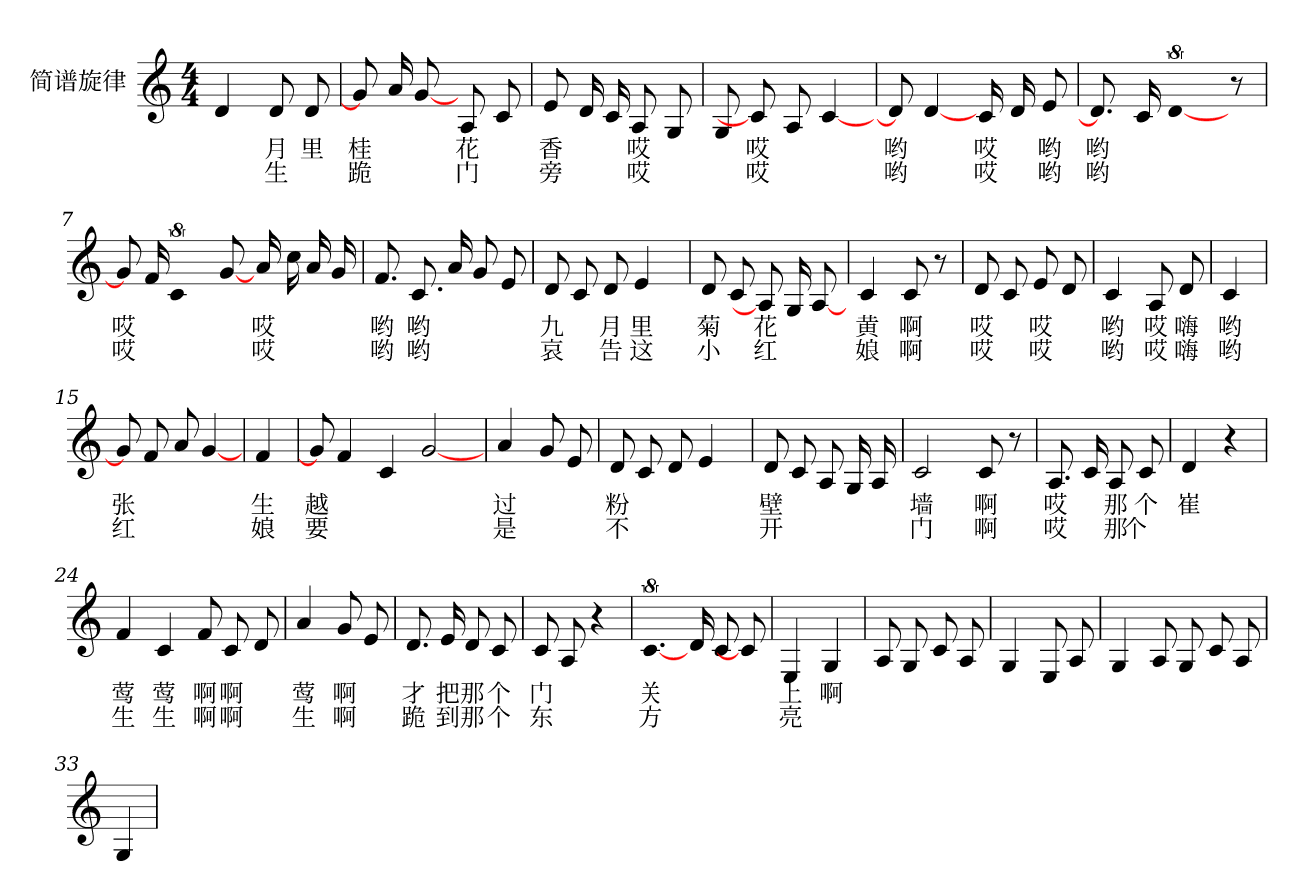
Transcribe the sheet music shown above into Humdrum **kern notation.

**kern	**text	**text
*part1	*part1	*part1
*staff1	*staff1	*staff1
*I"简谱旋律	*	*
*k[]	*	*
*M4/4	*	*
=1	=1	=1
4d	.	.
8d	月	生
8d	里	.
=2	=2	=2
8g]	桂	跪
16a	.	.
!LO:N:vis=8	!	!
[8.g	.	.
8A	花	门
8c	.	.
=3	=3	=3
8e	香	旁
16d	.	.
16c	.	.
8A	哎	哎
8G	.	.
=4	=4	=4
8G	.	.
8c]	哎	哎
8A	.	.
[4c	.	.
=5	=5	=5
8d]	哟	哟
[4d	.	.
16c	哎	哎
16d	.	.
8e	哟	哟
=6	=6	=6
8.d]	哟	哟
16c	.	.
!LO:N:vis=4	!	!
[16%5d	.	.
8r	.	.
=7	=7	=7
8g]	哎	哎
16f	.	.
!LO:N:vis=4	!	!
16%5c	.	.
!LO:N:vis=8	!	!
[8.g	.	.
16a	哎	哎
16cc	.	.
16a	.	.
16g	.	.
=8	=8	=8
8.f	哟	哟
8.c	哟	哟
16a	.	.
8g	.	.
8e	.	.
=9	=9	=9
8d	九	哀
8c	.	.
8d	月	告
!LO:N:vis=4	!	!
4.e	里	这
=10	=10	=10
8d	菊	小
8c	.	.
8A]	花	红
16G	.	.
!LO:N:vis=8	!	!
[8.A	.	.
=11	=11	=11
4c	黄	娘
8c	啊	啊
8r	.	.
=12	=12	=12
8d	哎	哎
8c	.	.
8e	哎	哎
8d	.	.
=13	=13	=13
4c	哟	哟
8A	哎	哎
8d	嗨	嗨
=14	=14	=14
4c	哟	哟
=15	=15	=15
8g]	张	红
8f	.	.
8a	.	.
[4g	.	.
=16	=16	=16
4f	生	娘
=17	=17	=17
8g]	越	要
4f	.	.
4c	.	.
[2g	.	.
=18	=18	=18
4a	过	是
8g	.	.
8e	.	.
=19	=19	=19
8d	粉	不
8c	.	.
8d	.	.
!LO:N:vis=4	!	!
4.e	.	.
=20	=20	=20
8d	壁	开
8c	.	.
8A	.	.
16G	.	.
16A	.	.
=21	=21	=21
2c	墙	门
8c	啊	啊
8r	.	.
=22	=22	=22
8.A	哎	哎
16c	.	.
8A	那	那
8c	个	个
=23	=23	=23
4d	崔	.
4r	.	.
=24	=24	=24
4f	莺	生
4c	莺	生
8f	啊	啊
8c	啊	啊
8d	.	.
=25	=25	=25
4a	莺	生
8g	啊	啊
8e	.	.
=26	=26	=26
8.d	才	跪
16e	把	到
8d	那	那
8c	个	个
=27	=27	=27
8c	门	东
8A	.	.
4r	.	.
=28	=28	=28
!LO:N:vis=4.	!	!
[16%5c	关	方
16d	.	.
8c	.	.
8c]	.	.
=29	=29	=29
4E	上	亮
4G	啊	.
=30	=30	=30
8A	.	.
8G	.	.
8c	.	.
8A	.	.
=31	=31	=31
4G	.	.
8E	.	.
8A	.	.
=32	=32	=32
4G	.	.
8A	.	.
8G	.	.
8c	.	.
8A	.	.
=33	=33	=33
4G	.	.
=	=	=
*-	*-	*-
